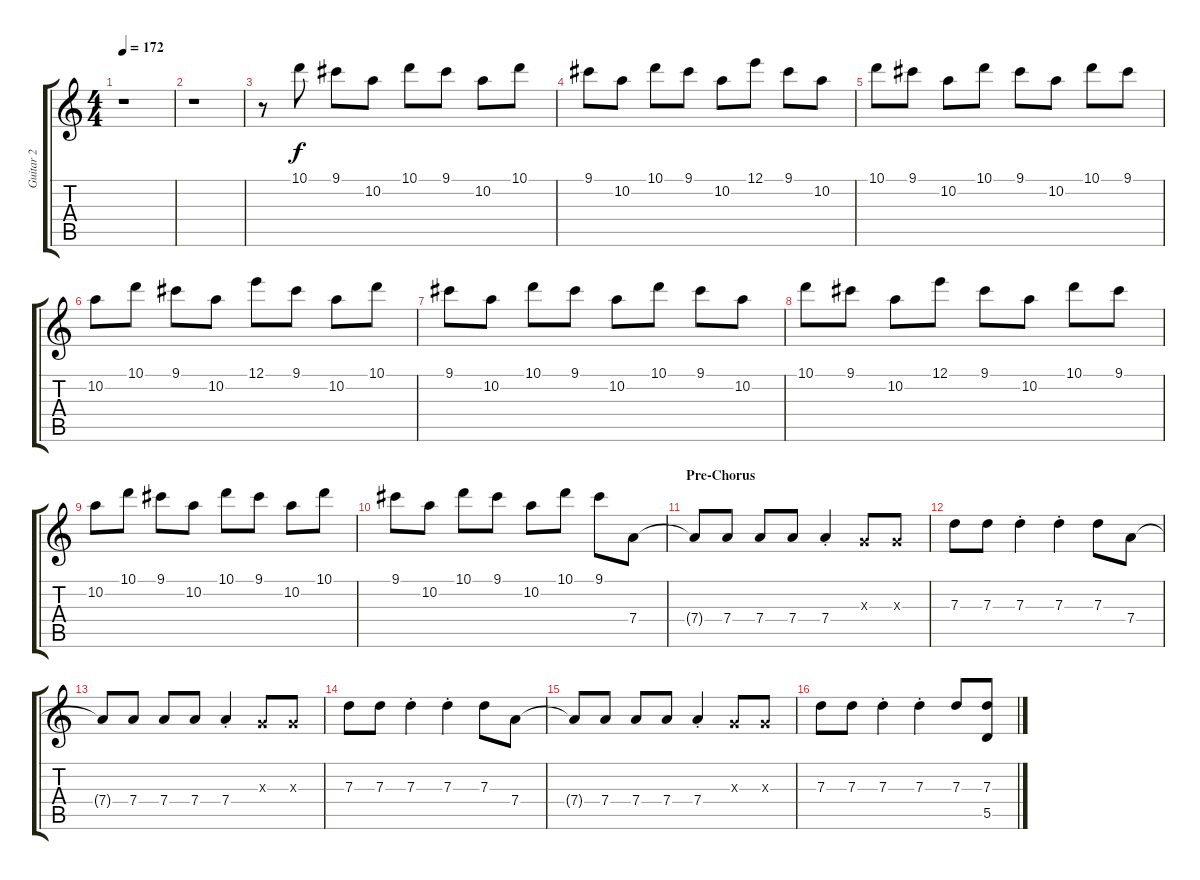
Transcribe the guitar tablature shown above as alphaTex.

\track ("Guitar 2" "Guitar 2") {instrument electricguitarclean}
\staff {score tabs}
\tuning (E4 B3 G3 D3 A2 E2) {hide}
\ts (4 4)
\tempo 172
\clef g2
\ks c
r.1{dy f} |
r.1 |
r.8 10.1.8 9.1.8 10.2.8 10.1.8 9.1.8 10.2.8 10.1.8 |
9.1.8 10.2.8 10.1.8 9.1.8 10.2.8 12.1.8 9.1.8 10.2.8 |
10.1.8 9.1.8 10.2.8 10.1.8 9.1.8 10.2.8 10.1.8 9.1.8 |
10.2.8 10.1.8 9.1.8 10.2.8 12.1.8 9.1.8 10.2.8 10.1.8 |
9.1.8 10.2.8 10.1.8 9.1.8 10.2.8 10.1.8 9.1.8 10.2.8 |
10.1.8 9.1.8 10.2.8 12.1.8 9.1.8 10.2.8 10.1.8 9.1.8 |
10.2.8 10.1.8 9.1.8 10.2.8 10.1.8 9.1.8 10.2.8 10.1.8 |
9.1.8 10.2.8 10.1.8 9.1.8 10.2.8 10.1.8 9.1.8 7.4.8 |
\section ("" "Pre-Chorus")
7.4{t}.8 7.4.8 7.4.8 7.4.8 7.4{st}.4 0.3{x}.8 0.3{x}.8 |
7.3.8 7.3.8 7.3{st}.4 7.3{st}.4 7.3.8 7.4.8 |
7.4{t}.8 7.4.8 7.4.8 7.4.8 7.4{st}.4 0.3{x}.8 0.3{x}.8 |
7.3.8 7.3.8 7.3{st}.4 7.3{st}.4 7.3.8 7.4.8 |
7.4{t}.8 7.4.8 7.4.8 7.4.8 7.4{st}.4 0.3{x}.8 0.3{x}.8 |
7.3.8 7.3.8 7.3{st}.4 7.3{st}.4 7.3.8 (7.3 5.5).8
